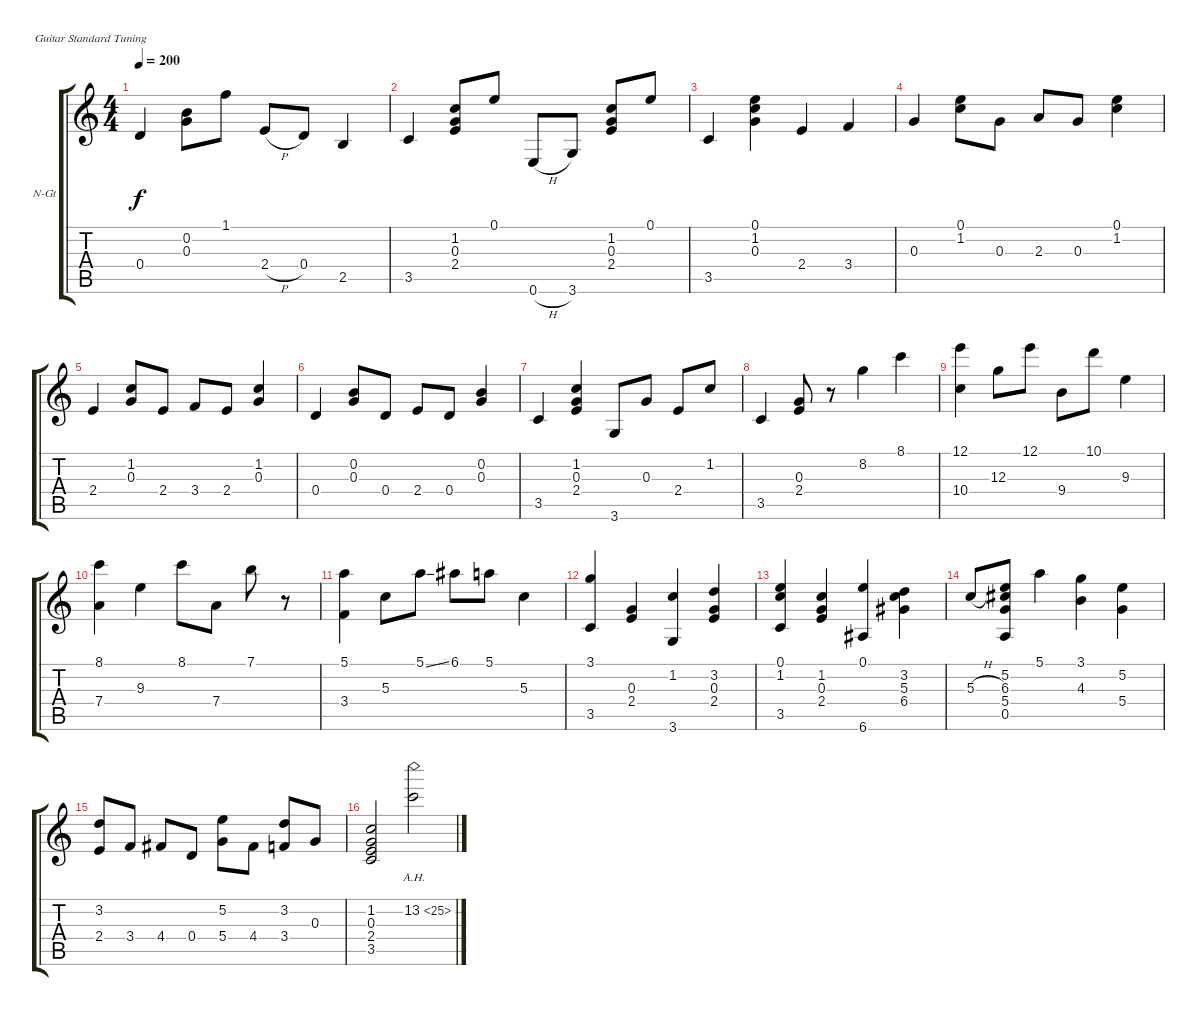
\bracketExtendMode groupsimilarinstruments
\firstSystemTrackNameOrientation horizontal
\otherSystemsTrackNameOrientation horizontal
\track ("Guitar (nylon)" "N-Gt") {instrument acousticguitarnylon}
\staff {score tabs}
\tuning (E4 B3 G3 D3 A2 E2)
\ts (4 4)
\tempo 200
\clef g2
\ks c
0.4.4{dy f} (0.2 0.3).8 1.1.8 2.4{h}.8 0.4.8 2.5.4 |
3.5.4 (1.2 0.3 2.4).8 0.1.8 0.6{h}.8 3.6.8 (1.2 0.3 2.4).8 0.1.8 |
3.5.4 (0.1 1.2 0.3).4 2.4.4 3.4.4 |
0.3.4 (0.1 1.2).8 0.3.8 2.3.8 0.3.8 (0.1 1.2).4 |
2.4.4 (1.2 0.3).8 2.4.8 3.4.8 2.4.8 (1.2 0.3).4 |
0.4.4 (0.2 0.3).8 0.4.8 2.4.8 0.4.8 (0.2 0.3).4 |
3.5.4 (1.2 0.3 2.4).4 3.6.8 0.3.8 2.4.8 1.2.8 |
3.5.4 (0.3 2.4).8 r.8 8.2.4 8.1.4 |
(12.1 10.4).4 12.3.8 12.1.8 9.4.8 10.1.8 9.3.4 |
(8.1 7.4).4 9.3.4 8.1.8 7.4.8 7.1.8 r.8 |
(5.1 3.4).4 5.3.8 5.1{ss}.8 6.1.8 5.1.8 5.3.4 |
(3.1 3.5).4 (0.3 2.4).4 (1.2 3.6).4 (3.2 0.3 2.4).4 |
(0.1 1.2 3.5).4 (1.2 0.3 2.4).4 (0.1 6.6).4 (3.2 5.3 6.4).4 |
5.3{h}.8 (5.2 6.3 5.4 0.5).8 5.1.4 (3.1 4.3).4 (5.2 5.4).4 |
(3.2 2.4).8 3.4.8 4.4.8 0.4.8 (5.2 5.4).8 4.4.8 (3.2 3.4).8 0.3.8 |
(1.2 0.3 2.4 3.5).2 13.2{ah 12}.2
